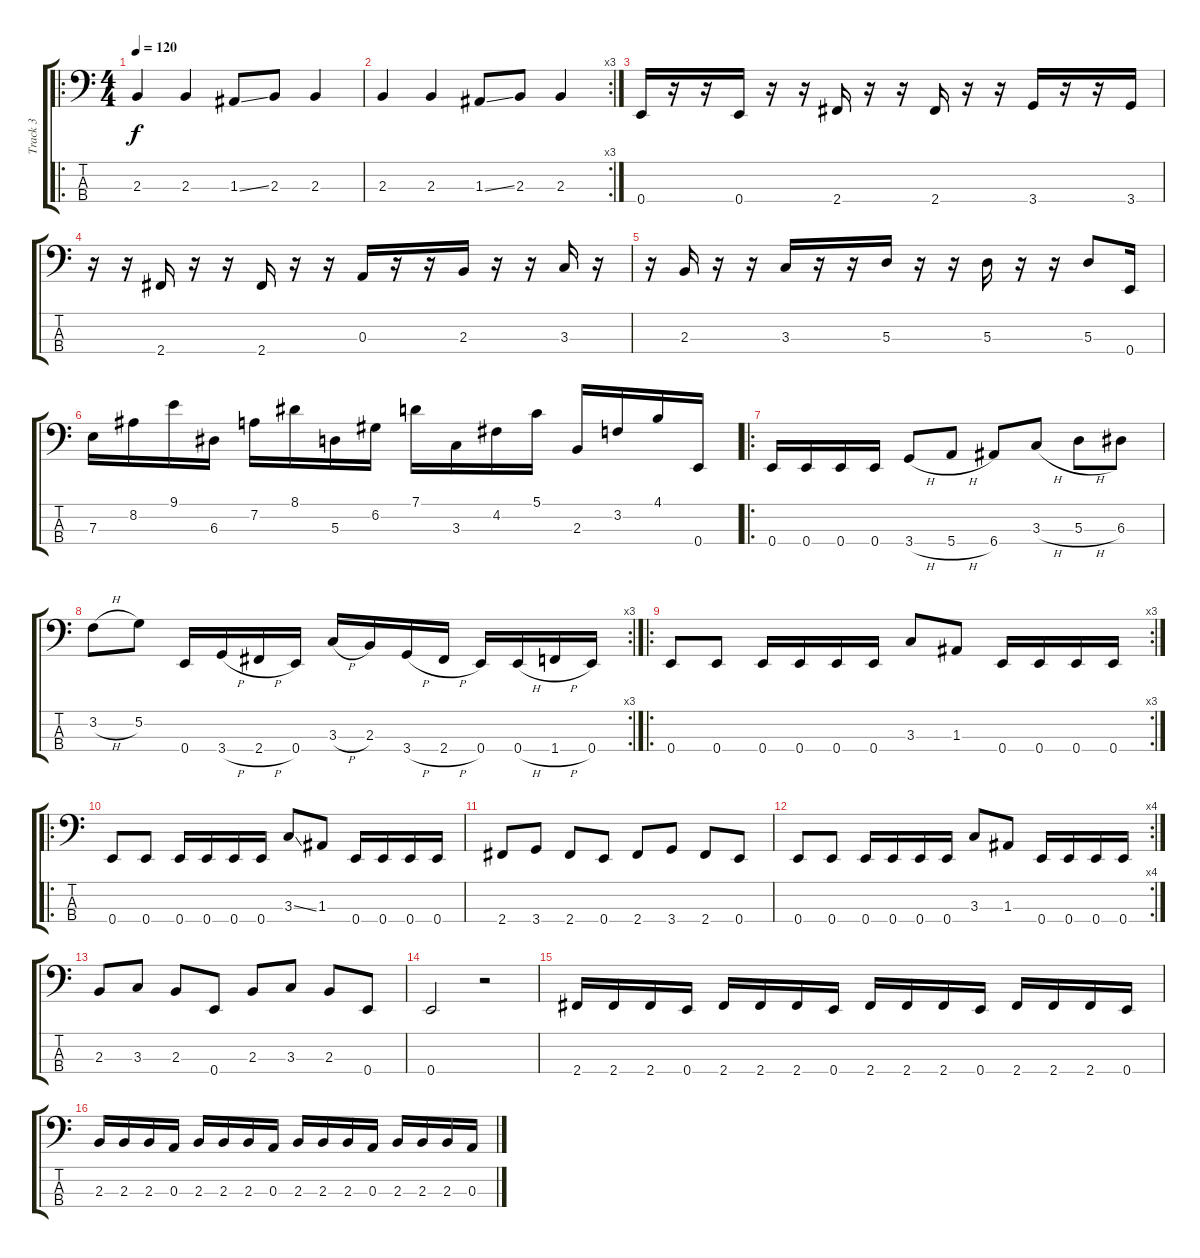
\track ("Track 3" "Track 3") {instrument electricbasspick}
\staff {score tabs}
\tuning (G2 D2 A1 E1) {hide}
\ro
\ts (4 4)
\tempo 120
\clef f4
\ks c
2.3.4{dy f instrument electricbasspick} 2.3.4 1.3{ss}.8 2.3.8 2.3.4 |
\rc 3
2.3.4 2.3.4 1.3{ss}.8 2.3.8 2.3.4 |
0.4.16 r.16 r.16 0.4.16 r.16 r.16 2.4.16 r.16 r.16 2.4.16 r.16 r.16 3.4.16 r.16 r.16 3.4.16 |
r.16 r.16 2.4.16 r.16 r.16 2.4.16 r.16 r.16 0.3.16 r.16 r.16 2.3.16 r.16 r.16 3.3.16 r.16 |
r.16 2.3.16 r.16 r.16 3.3.16 r.16 r.16 5.3.16 r.16 r.16 5.3.16 r.16 r.16 5.3.8 0.4.16 |
7.3.16 8.2.16 9.1.16 6.3.16 7.2.16 8.1.16 5.3.16 6.2.16 7.1.16 3.3.16 4.2.16 5.1.16 2.3.16 3.2.16 4.1.16 0.4.16 |
\ro
0.4.16 0.4.16 0.4.16 0.4.16 3.4{h}.8 5.4{h}.8 6.4.8 3.3{h}.8 5.3{h}.8 6.3.8 |
\rc 3
3.2{h}.8 5.2.8 0.4.16 3.4{h}.16 2.4{h}.16 0.4.16 3.3{h}.16 2.3.16 3.4{h}.16 2.4{h}.16 0.4.16 0.4{h}.16 1.4{h}.16 0.4.16 |
\ro
\rc 3
0.4.8 0.4.8 0.4.16 0.4.16 0.4.16 0.4.16 3.3.8 1.3.8 0.4.16 0.4.16 0.4.16 0.4.16 |
\ro
0.4.8 0.4.8 0.4.16 0.4.16 0.4.16 0.4.16 3.3{ss}.8 1.3.8 0.4.16 0.4.16 0.4.16 0.4.16 |
2.4.8 3.4.8 2.4.8 0.4.8 2.4.8 3.4.8 2.4.8 0.4.8 |
\rc 4
0.4.8 0.4.8 0.4.16 0.4.16 0.4.16 0.4.16 3.3.8 1.3.8 0.4.16 0.4.16 0.4.16 0.4.16 |
2.3.8 3.3.8 2.3.8 0.4.8 2.3.8 3.3.8 2.3.8 0.4.8 |
0.4.2 r.2 |
2.4.16 2.4.16 2.4.16 0.4.16 2.4.16 2.4.16 2.4.16 0.4.16 2.4.16 2.4.16 2.4.16 0.4.16 2.4.16 2.4.16 2.4.16 0.4.16 |
2.3.16 2.3.16 2.3.16 0.3.16 2.3.16 2.3.16 2.3.16 0.3.16 2.3.16 2.3.16 2.3.16 0.3.16 2.3.16 2.3.16 2.3.16 0.3.16
